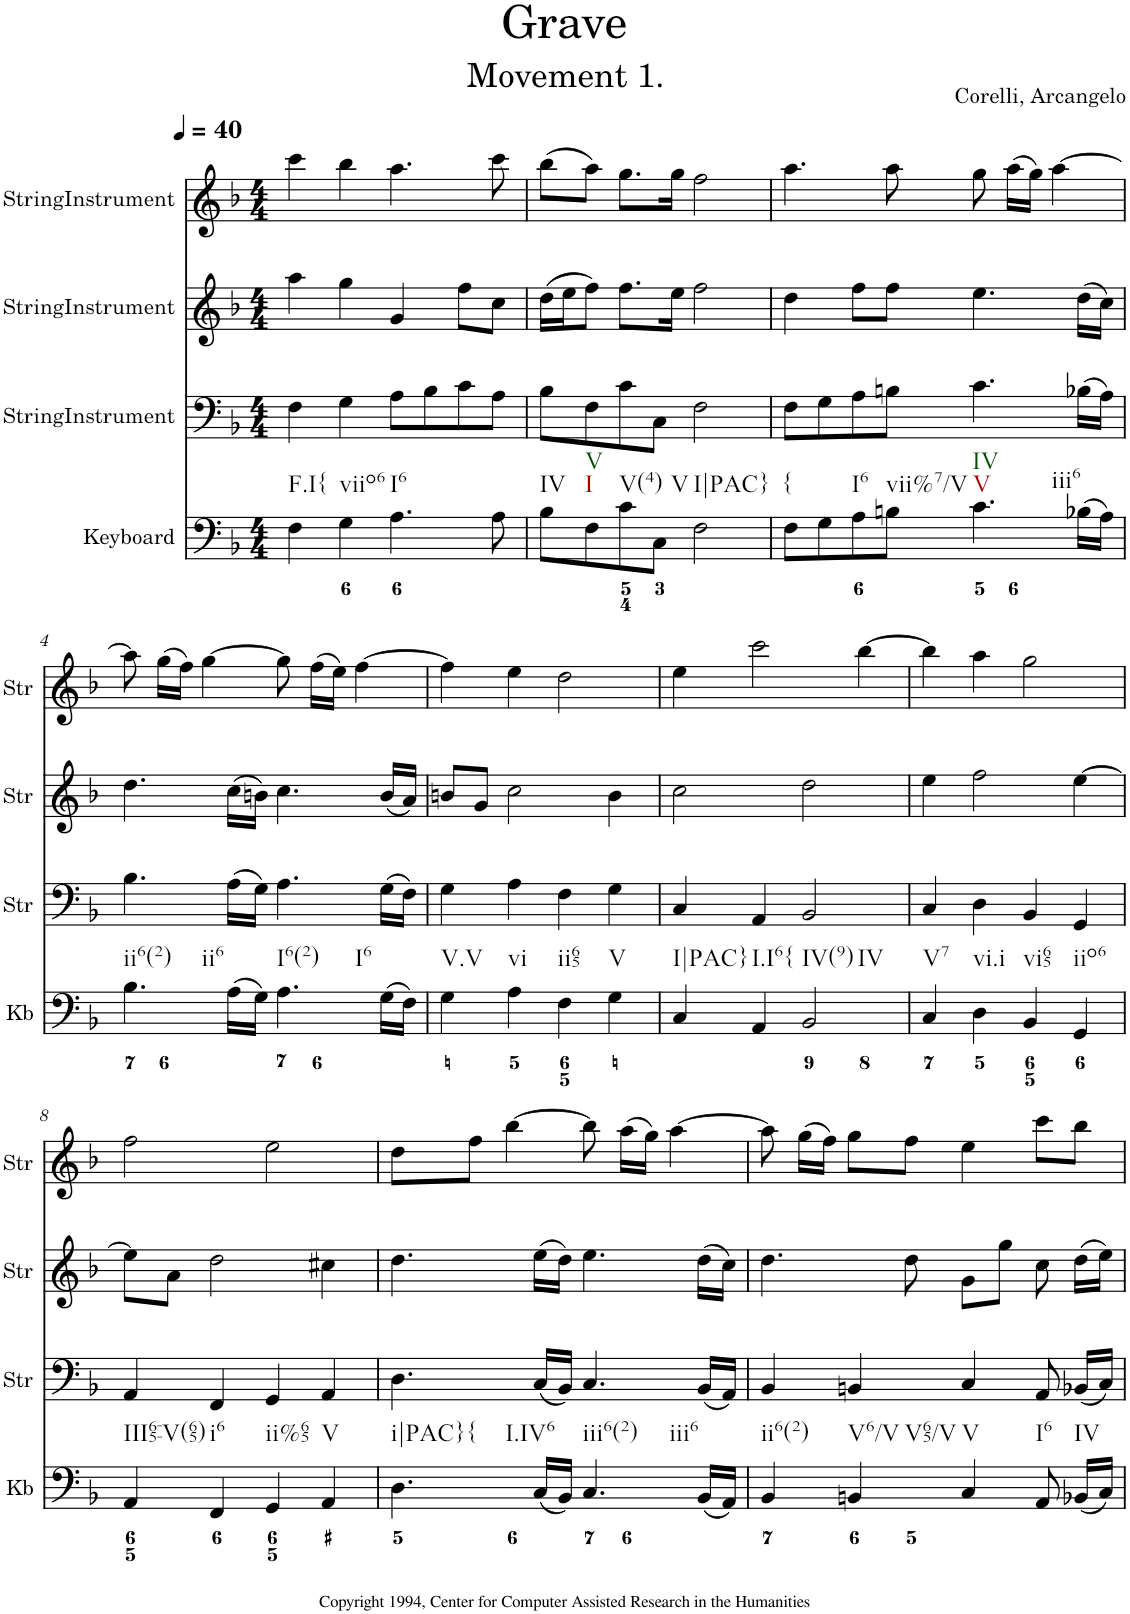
**kern	**kern	**kern	**kern
*part4	*part3	*part2	*part1
*staff4	*staff3	*staff2	*staff1
*I"Keyboard	*I"StringInstrument	*I"StringInstrument	*I"StringInstrument
*I'Kb	*I'Str	*I'Str	*I'Str
*clefF4	*clefF4	*clefG2	*clefG2
*k[b-]	*k[b-]	*k[b-]	*k[b-]
*M4/4	*M4/4	*M4/4	*M4/4
*MM40	*MM40	*MM40	*MM40
=1	=1	=1	=1
!LO:TX:b:t=F.I{	!	!	!
4F\	4F\	4aa\	4ccc\
!LO:TX:b:t=viio6	!	!	!
4G\	4G\	4gg\	4bb-\
!LO:TX:b:t=I6	!	!	!
4.A\	8A\L	4g/	4.aa\
.	8B-\	.	.
.	8c\	8ff\L	.
8A\	8A\J	8cc\J	8ccc\
=2	=2	=2	=2
!LO:TX:b:t=IV	!	!	!
8B-\L	8B-\L	(16dd\LL	(8bb-\L
.	.	16ee\J	.
!LO:TX:b:t=I	!	!	!
!LO:TX:b:t=V	!	!	!
8F\	8F\	8ff\J)	8aa\J)
!LO:TX:b:t=V(4)	!	!	!
8c\	8c\	8.ff\L	8.gg\L
!LO:TX:b:t=V	!	!	!
8C\J	8C\J	.	.
.	.	16ee\Jk	16gg\Jk
!LO:TX:b:t=I|PAC}	!	!	!
2F\	2F\	2ff\	2ff\
=3	=3	=3	=3
!LO:TX:b:t={	!	!	!
8F\L	8F\L	4dd\	4.aa\
8G\	8G\	.	.
!LO:TX:b:t=I6	!	!	!
8A\	8A\	8ff\L	.
!LO:TX:b:t=vii%7/V	!	!	!
8Bn\J	8Bn\J	8ff\J	8aa\
!LO:TX:b:t=V	!	!	!
!LO:TX:b:t=IV	!	!	!
!LO:TX:b:t=iii6	!	!	!
4.c\	4.c\	4.ee\	8gg\
.	.	.	(16aa\LL
.	.	.	16gg\JJ)
.	.	.	[4aa\
(16B-X\LL	(16B-X\LL	(16dd\LL	.
16A\JJ)	16A\JJ)	16cc\JJ)	.
!!LO:LB:g=z
=4	=4	=4	=4
!LO:TX:b:t=ii6(2)	!	!	!
!LO:TX:b:t=ii6	!	!	!
4.B-\	4.B-\	4.dd\	8aa\]
.	.	.	(16gg\LL
.	.	.	16ff\JJ)
.	.	.	[4gg\
(16A\LL	(16A\LL	(16cc\LL	.
16G\JJ)	16G\JJ)	16bn\JJ)	.
!LO:TX:b:t=I6(2)	!	!	!
!LO:TX:b:t=I6	!	!	!
4.A\	4.A\	4.cc\	8gg\]
.	.	.	(16ff\LL
.	.	.	16ee\JJ)
.	.	.	[4ff\
(16G\LL	(16G\LL	(16b/LL	.
16F\JJ)	16F\JJ)	16a/JJ)	.
=5	=5	=5	=5
!LO:TX:b:t=V.V	!	!	!
4G\	4G\	8bn/L	4ff\]
.	.	8g/J	.
!LO:TX:b:t=vi	!	!	!
4A\	4A\	2cc\	4ee\
!LO:TX:b:t=ii65	!	!	!
4F\	4F\	.	2dd\
!LO:TX:b:t=V	!	!	!
4G\	4G\	4b\	.
=6	=6	=6	=6
!LO:TX:b:t=I|PAC}	!	!	!
4C/	4C/	2cc\	4ee\
!LO:TX:b:t=I.I6{	!	!	!
4AA/	4AA/	.	2ccc\
!LO:TX:b:t=IV(9)	!	!	!
!LO:TX:b:t=IV	!	!	!
2BB-/	2BB-/	2dd\	.
.	.	.	[4bb-\
=7	=7	=7	=7
!LO:TX:b:t=V7	!	!	!
4C/	4C/	4ee\	4bb-\]
!LO:TX:b:t=vi.i	!	!	!
4D\	4D\	2ff\	4aa\
!LO:TX:b:t=vi65	!	!	!
4BB-/	4BB-/	.	2gg\
!LO:TX:b:t=iio6	!	!	!
4GG/	4GG/	[4ee\	.
!!LO:LB:g=z
=8	=8	=8	=8
!LO:TX:b:t=III65-V(65)	!	!	!
4AA/	4AA/	8ee\L]	2ff\
.	.	8a\J	.
!LO:TX:b:t=i6	!	!	!
4FF/	4FF/	2dd\	.
!LO:TX:b:t=ii%65	!	!	!
4GG/	4GG/	.	2ee\
!LO:TX:b:t=V	!	!	!
4AA/	4AA/	4cc#X\	.
=9	=9	=9	=9
!LO:TX:b:t=i|PAC}	!	!	!
!LO:TX:b:t={	!	!	!
!LO:TX:b:t=I.IV6	!	!	!
4.D\	4.D\	4.dd\	8dd\L
.	.	.	8ff\J
.	.	.	[4bb-\
(16C/LL	(16C/LL	(16ee\LL	.
16BB-/JJ)	16BB-/JJ)	16dd\JJ)	.
!LO:TX:b:t=iii6(2)	!	!	!
!LO:TX:b:t=iii6	!	!	!
4.C/	4.C/	4.ee\	8bb-\]
.	.	.	(16aa\LL
.	.	.	16gg\JJ)
.	.	.	[4aa\
(16BB-/LL	(16BB-/LL	(16dd\LL	.
16AA/JJ)	16AA/JJ)	16cc\JJ)	.
=10	=10	=10	=10
!LO:TX:b:t=ii6(2)	!	!	!
4BB-/	4BB-/	4.dd\	8aa\]
.	.	.	(16gg\LL
.	.	.	16ff\JJ)
!LO:TX:b:t=V6/V	!	!	!
!LO:TX:b:t=V65/V	!	!	!
4BBn/	4BBn/	.	8gg\L
.	.	8dd\	8ff\J
!LO:TX:b:t=V	!	!	!
4C/	4C/	8g\L	4ee\
.	.	8gg\J	.
!LO:TX:b:t=I6	!	!	!
8AA/	8AA/	8cc\	8ccc\L
!LO:TX:b:t=IV	!	!	!
(16BB-X/LL	(16BB-X/LL	(16dd\LL	8bb-\J
16C/JJ)	16C/JJ)	16ee\JJ)	.
=	=	=	=
*-	*-	*-	*-
